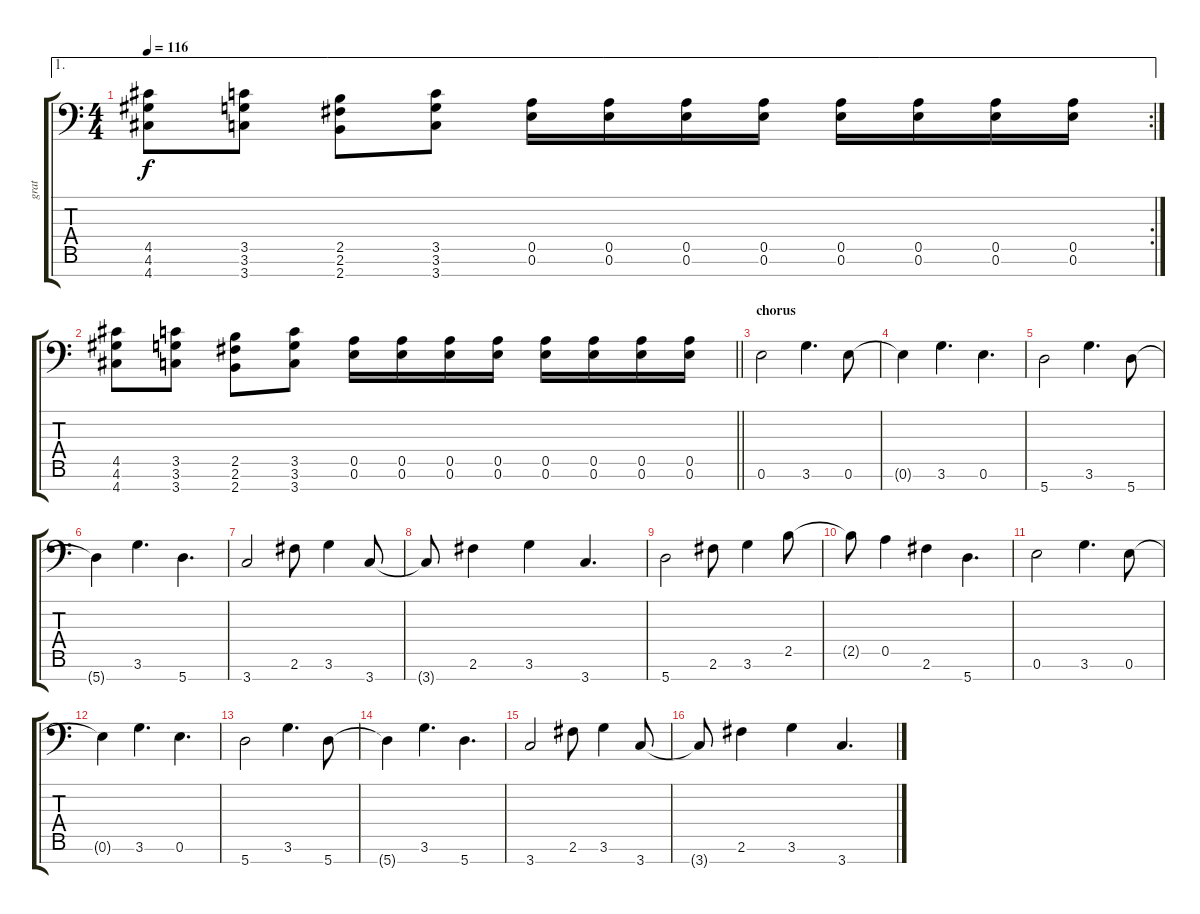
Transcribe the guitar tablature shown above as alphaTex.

\track ("grat" "grat") {instrument distortionguitar}
\staff {score tabs}
\tuning (E4 B3 G3 D3 A2 E2 A1) {hide}
\ae 1
\rc 2
\ts (4 4)
\tempo 116
\clef f4
\ks c
(4.5 4.6 4.7).8{dy f} (3.5 3.6 3.7).8 (2.5 2.6 2.7).8 (3.5 3.6 3.7).8 (0.5 0.6).16 (0.5 0.6).16 (0.5 0.6).16 (0.5 0.6).16 (0.5 0.6).16 (0.5 0.6).16 (0.5 0.6).16 (0.5 0.6).16 |
\barLineRight lightlight
(4.5 4.6 4.7).8 (3.5 3.6 3.7).8 (2.5 2.6 2.7).8 (3.5 3.6 3.7).8 (0.5 0.6).16 (0.5 0.6).16 (0.5 0.6).16 (0.5 0.6).16 (0.5 0.6).16 (0.5 0.6).16 (0.5 0.6).16 (0.5 0.6).16 |
\section ("" "chorus")
0.6.2 3.6.4{d} 0.6.8 |
0.6{t}.4 3.6.4{d} 0.6.4{d} |
5.7.2 3.6.4{d} 5.7.8 |
5.7{t}.4 3.6.4{d} 5.7.4{d} |
3.7.2 2.6.8 3.6.4 3.7.8 |
3.7{t}.8 2.6.4 3.6.4 3.7.4{d} |
5.7.2 2.6.8 3.6.4 2.5.8 |
2.5{t}.8 0.5.4 2.6.4 5.7.4{d} |
0.6.2 3.6.4{d} 0.6.8 |
0.6{t}.4 3.6.4{d} 0.6.4{d} |
5.7.2 3.6.4{d} 5.7.8 |
5.7{t}.4 3.6.4{d} 5.7.4{d} |
3.7.2 2.6.8 3.6.4 3.7.8 |
3.7{t}.8 2.6.4 3.6.4 3.7.4{d}
